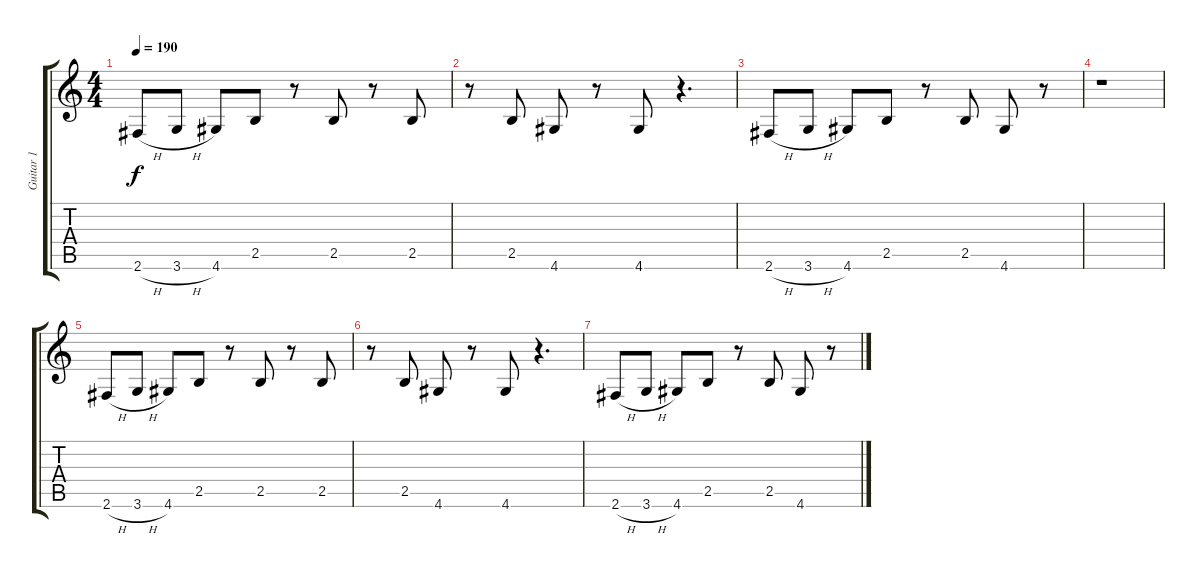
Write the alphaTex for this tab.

\track ("Guitar 1" "Guitar 1") {instrument distortionguitar}
\staff {score tabs}
\tuning (E4 B3 G3 D3 A2 E2) {hide}
\ts (4 4)
\tempo 190
\clef g2
\ks c
2.6{h}.8{dy f} 3.6{h}.8 4.6.8 2.5.8 r.8 2.5.8 r.8 2.5.8 |
r.8 2.5.8 4.6.8 r.8 4.6.8 r.4{d} |
2.6{h}.8 3.6{h}.8 4.6.8 2.5.8 r.8 2.5.8 4.6.8 r.8 |
r.1 |
2.6{h}.8 3.6{h}.8 4.6.8 2.5.8 r.8 2.5.8 r.8 2.5.8 |
r.8 2.5.8 4.6.8 r.8 4.6.8 r.4{d} |
2.6{h}.8 3.6{h}.8 4.6.8 2.5.8 r.8 2.5.8 4.6.8 r.8
